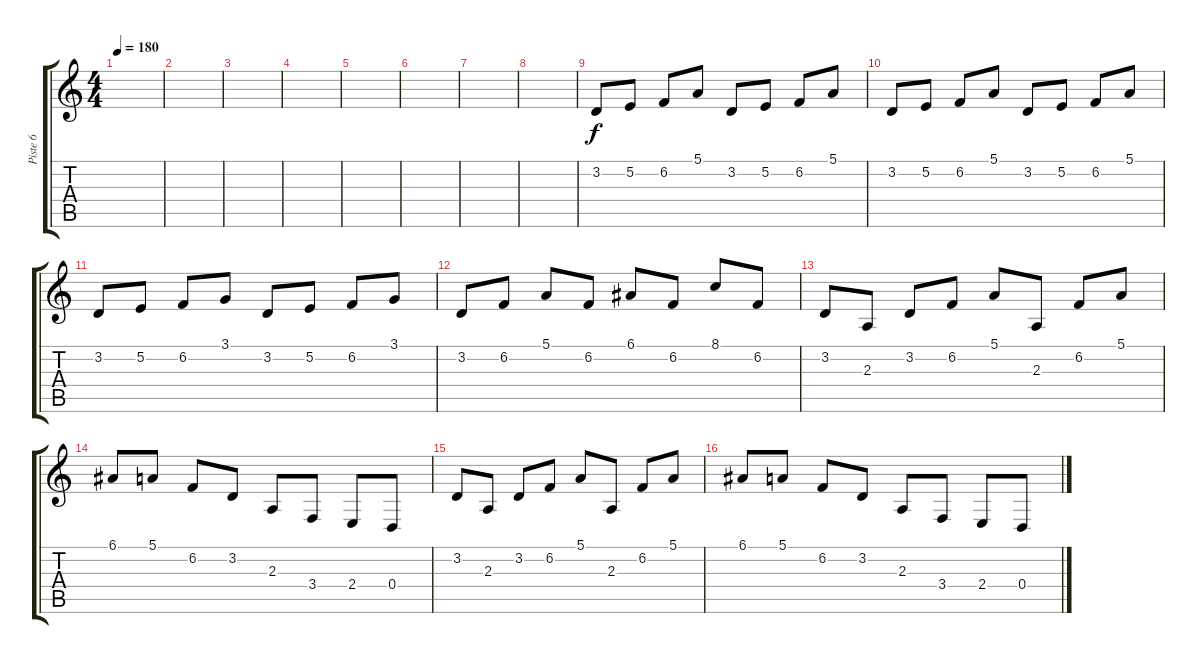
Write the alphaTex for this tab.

\track ("Piste 6" "Piste 6") {instrument acousticgrandpiano}
\staff {score tabs}
\tuning (E4 B3 G3 D3 A2 D2) {hide}
\ts (4 4)
\tempo 180
\clef g2
\ks c
|
|
|
|
|
|
|
|
3.2.8 5.2.8 6.2.8 5.1.8 3.2.8 5.2.8 6.2.8 5.1.8 |
3.2.8 5.2.8 6.2.8 5.1.8 3.2.8 5.2.8 6.2.8 5.1.8 |
3.2.8 5.2.8 6.2.8 3.1.8 3.2.8 5.2.8 6.2.8 3.1.8 |
3.2.8 6.2.8 5.1.8 6.2.8 6.1.8 6.2.8 8.1.8 6.2.8 |
3.2.8 2.3.8 3.2.8 6.2.8 5.1.8 2.3.8 6.2.8 5.1.8 |
6.1.8 5.1.8 6.2.8 3.2.8 2.3.8 3.4.8 2.4.8 0.4.8 |
3.2.8 2.3.8 3.2.8 6.2.8 5.1.8 2.3.8 6.2.8 5.1.8 |
6.1.8 5.1.8 6.2.8 3.2.8 2.3.8 3.4.8 2.4.8 0.4.8
